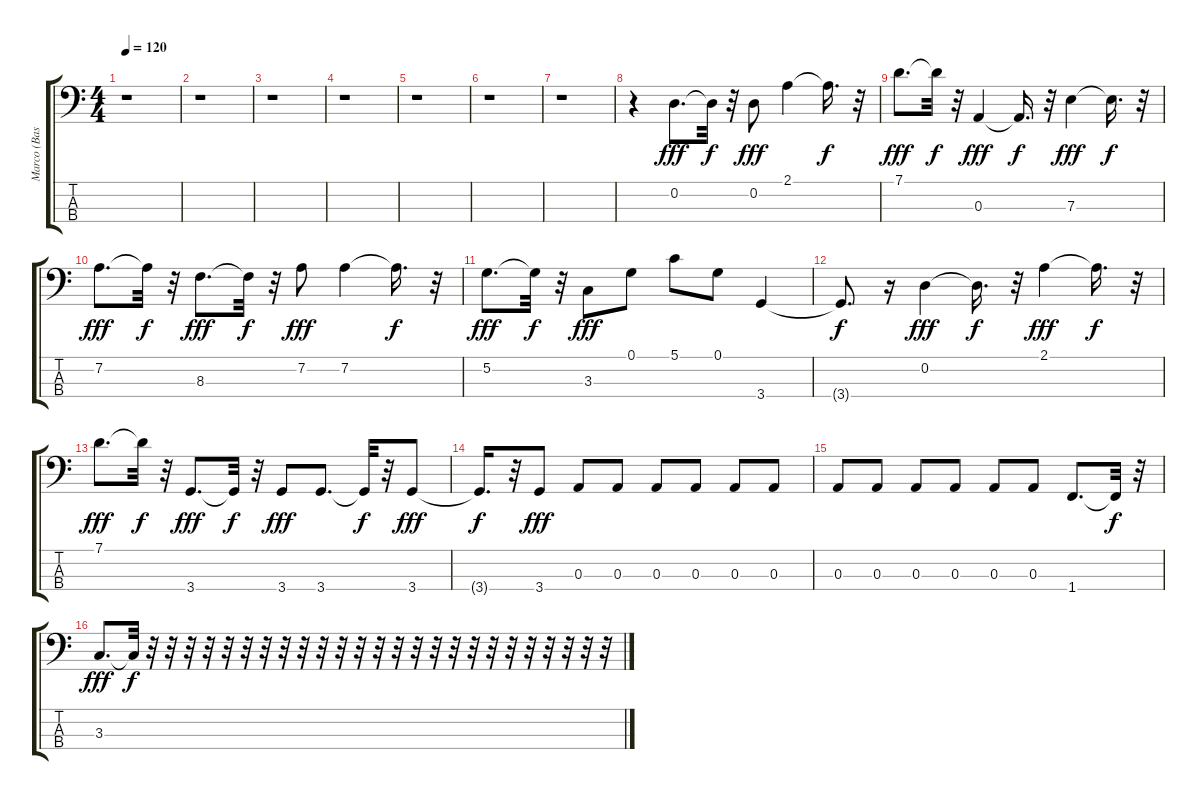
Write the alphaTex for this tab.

\track ("Marco (Bass)" "Marco (Bas") {instrument electricbasspick}
\staff {score tabs}
\tuning (G2 D2 A1 E1) {hide}
\ts (4 4)
\tempo 120
\clef f4
\ks c
r.1{dy fff} |
r.1 |
r.1 |
r.1 |
r.1 |
r.1 |
r.1 |
r.4 0.2.8{d} 0.2{t}.32{dy f} r.32 0.2.8{dy fff} 2.1.4 2.1{t}.16{d dy f} r.32 |
7.1.8{d dy fff} 7.1{t}.32{dy f} r.32 0.3.4{dy fff} 0.3{t}.16{d dy f} r.32 7.3.4{dy fff} 7.3{t}.16{d dy f} r.32 |
7.2.8{d dy fff} 7.2{t}.32{dy f} r.32 8.3.8{d dy fff} 8.3{t}.32{dy f} r.32 7.2.8{dy fff} 7.2.4 7.2{t}.16{d dy f} r.32 |
5.2.8{d dy fff} 5.2{t}.32{dy f} r.32 3.3.8{dy fff} 0.1.8 5.1.8 0.1.8 3.4.4 |
3.4{t}.8{d dy f} r.16 0.2.4{dy fff} 0.2{t}.16{d dy f} r.32 2.1.4{dy fff} 2.1{t}.16{d dy f} r.32 |
7.1.8{d dy fff} 7.1{t}.32{dy f} r.32 3.4.8{d dy fff} 3.4{t}.32{dy f} r.32 3.4.8{dy fff} 3.4.8{d} 3.4{t}.32{dy f} r.32 3.4.8{dy fff} |
3.4{t}.16{d dy f} r.32 3.4.8{dy fff} 0.3.8 0.3.8 0.3.8 0.3.8 0.3.8 0.3.8 |
0.3.8 0.3.8 0.3.8 0.3.8 0.3.8 0.3.8 1.4.8{d} 1.4{t}.32{dy f} r.32 |
3.3.8{d dy fff} 3.3{t}.32{dy f} r.32 r.32 r.32 r.32 r.32 r.32 r.32 r.32 r.32 r.32 r.32 r.32 r.32 r.32 r.32 r.32 r.32 r.32 r.32 r.32 r.32 r.32 r.32 r.32 r.32
